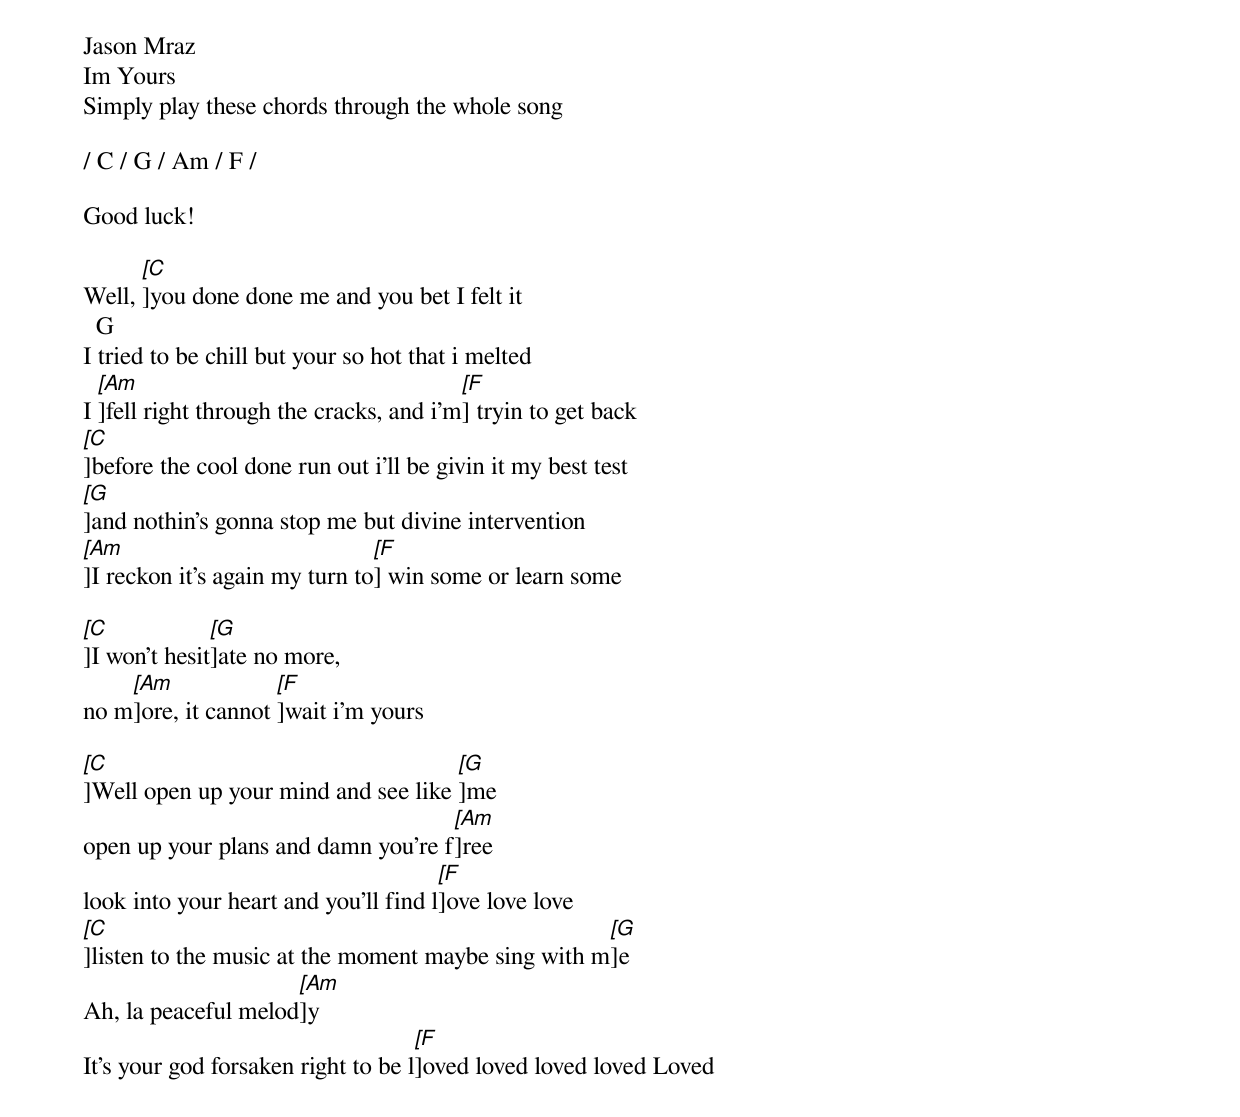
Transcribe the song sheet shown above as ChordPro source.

Jason Mraz
Im Yours
Simply play these chords through the whole song

/ C / G / Am / F /

Good luck!

Well, [[C]]you done done me and you bet I felt it
  G
I tried to be chill but your so hot that i melted
I [[Am]]fell right through the cracks, and i'm[[F]] tryin to get back
[[C]]before the cool done run out i'll be givin it my best test
[[G]]and nothin's gonna stop me but divine intervention
[[Am]]I reckon it's again my turn to[[F]] win some or learn some

[[C]]I won't hesit[[G]]ate no more,
no m[[Am]]ore, it cannot [[F]]wait i'm yours

[[C]]Well open up your mind and see like [[G]]me
open up your plans and damn you're f[[Am]]ree
look into your heart and you'll find l[[F]]ove love love
[[C]]listen to the music at the moment maybe sing with m[[G]]e
Ah, la peaceful melod[[Am]]y
It's your god forsaken right to be l[[F]]oved loved loved loved Loved
